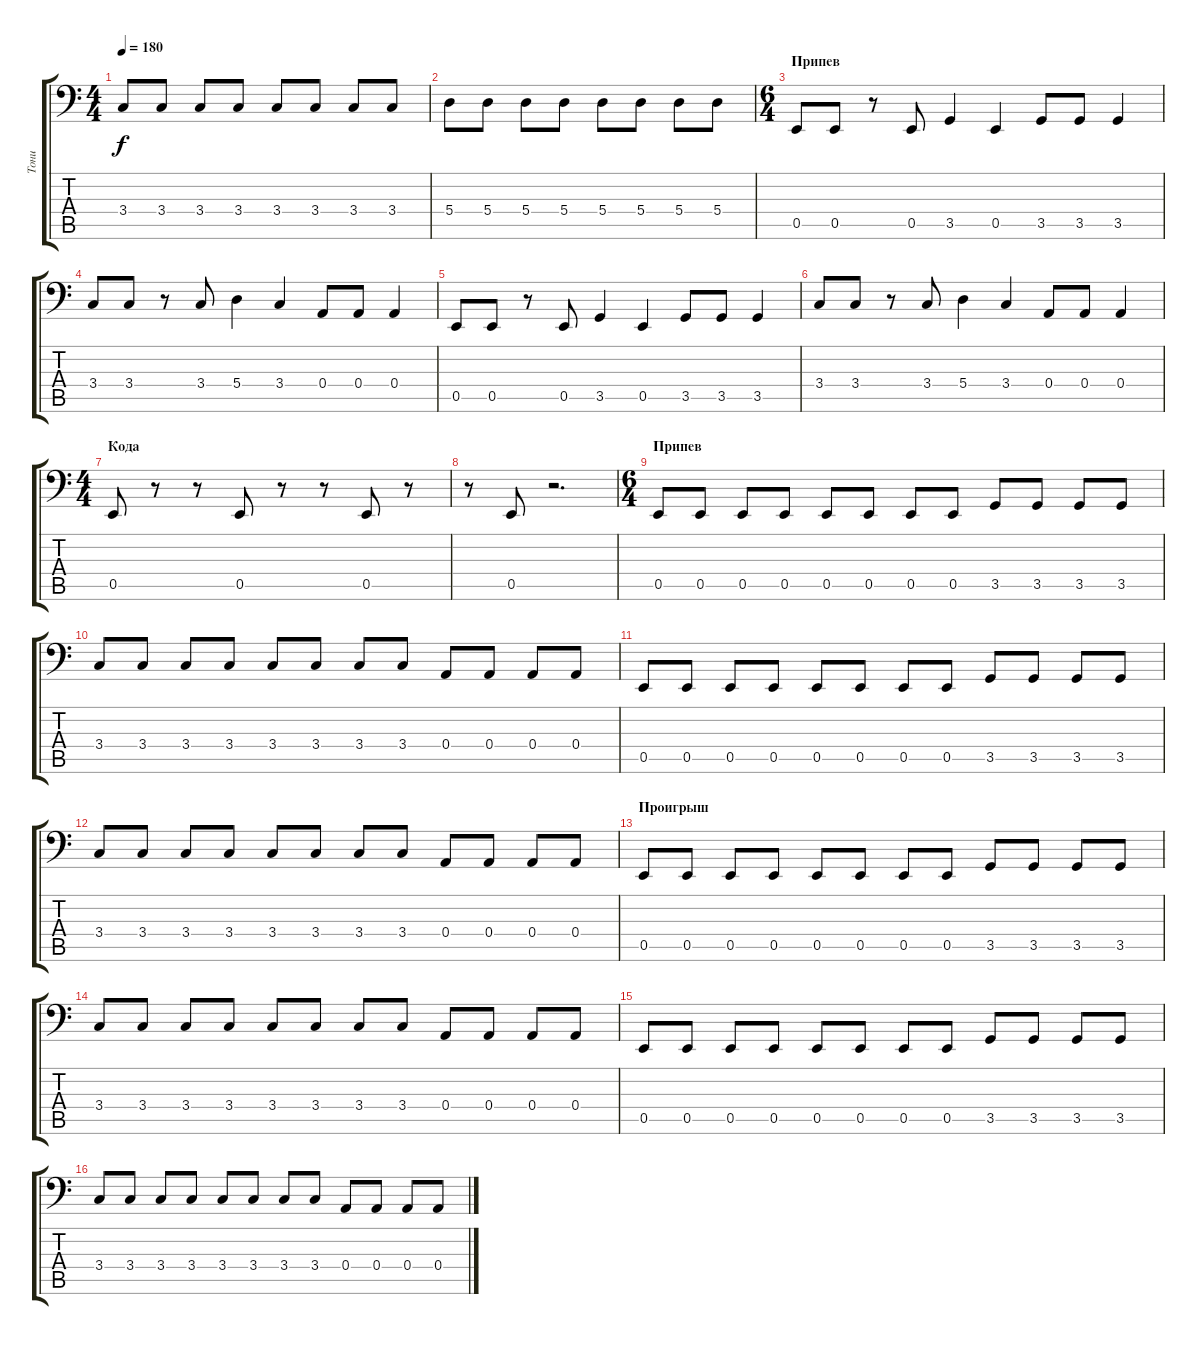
\track ("Тони" "Тони") {instrument electricbassfinger}
\staff {score tabs}
\tuning (C3 G2 D2 A1 E1 B0) {hide}
\ts (4 4)
\tempo 180
\clef f4
\ks c
3.4.8{dy f} 3.4.8 3.4.8 3.4.8 3.4.8 3.4.8 3.4.8 3.4.8 |
5.4.8 5.4.8 5.4.8 5.4.8 5.4.8 5.4.8 5.4.8 5.4.8 |
\ts (6 4)
\section ("" "Припев")
0.5.8 0.5.8 r.8 0.5.8 3.5.4 0.5.4 3.5.8 3.5.8 3.5.4 |
3.4.8 3.4.8 r.8 3.4.8 5.4.4 3.4.4 0.4.8 0.4.8 0.4.4 |
0.5.8 0.5.8 r.8 0.5.8 3.5.4 0.5.4 3.5.8 3.5.8 3.5.4 |
3.4.8 3.4.8 r.8 3.4.8 5.4.4 3.4.4 0.4.8 0.4.8 0.4.4 |
\ts (4 4)
\section ("" "Кода")
0.5.8 r.8 r.8 0.5.8 r.8 r.8 0.5.8 r.8 |
r.8 0.5.8 r.2{d} |
\ts (6 4)
\section ("" "Припев")
0.5.8 0.5.8 0.5.8 0.5.8 0.5.8 0.5.8 0.5.8 0.5.8 3.5.8 3.5.8 3.5.8 3.5.8 |
3.4.8 3.4.8 3.4.8 3.4.8 3.4.8 3.4.8 3.4.8 3.4.8 0.4.8 0.4.8 0.4.8 0.4.8 |
0.5.8 0.5.8 0.5.8 0.5.8 0.5.8 0.5.8 0.5.8 0.5.8 3.5.8 3.5.8 3.5.8 3.5.8 |
3.4.8 3.4.8 3.4.8 3.4.8 3.4.8 3.4.8 3.4.8 3.4.8 0.4.8 0.4.8 0.4.8 0.4.8 |
\section ("" "Проигрыш")
0.5.8 0.5.8 0.5.8 0.5.8 0.5.8 0.5.8 0.5.8 0.5.8 3.5.8 3.5.8 3.5.8 3.5.8 |
3.4.8 3.4.8 3.4.8 3.4.8 3.4.8 3.4.8 3.4.8 3.4.8 0.4.8 0.4.8 0.4.8 0.4.8 |
0.5.8 0.5.8 0.5.8 0.5.8 0.5.8 0.5.8 0.5.8 0.5.8 3.5.8 3.5.8 3.5.8 3.5.8 |
3.4.8 3.4.8 3.4.8 3.4.8 3.4.8 3.4.8 3.4.8 3.4.8 0.4.8 0.4.8 0.4.8 0.4.8
